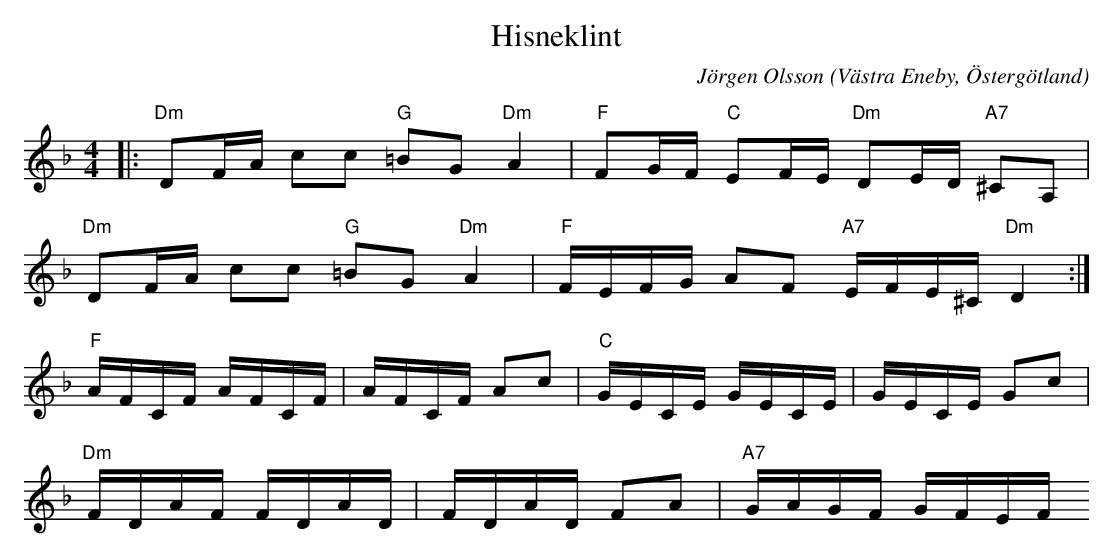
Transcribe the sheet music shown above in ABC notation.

X:1
T:Hisneklint
C:Jörgen Olsson
O:Västra Eneby, Östergötland
Q:80
M:4/4
L:1/8
K:Dm
|:"Dm"DF/A/ cc "G"=BG"Dm"A2|"F"FG/F/ "C"EF/E/ "Dm"DE/D/ "A7"^CA,|
"Dm"DF/A/ cc "G"=BG"Dm"A2|"F"F/E/F/G/ AF "A7"E/F/E/^C/ "Dm"D2 :|
"F" A/F/C/F/ A/F/C/F/ | A/F/C/F/ Ac| "C" G/E/C/E/ G/E/C/E/ | G/E/C/E/ Gc|
"Dm" F/D/A/F/ F/D/A/D/ | F/D/A/D/ FA | "A7" G/A/G/F/ G/F/E/F/
